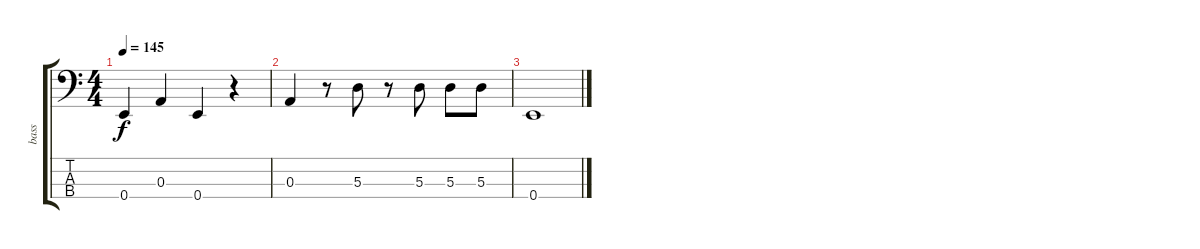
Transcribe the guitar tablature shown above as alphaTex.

\track ("bass" "bass") {instrument electricbasspick}
\staff {score tabs}
\tuning (G2 D2 A1 E1) {hide}
\ts (4 4)
\tempo 145
\clef f4
\ks c
0.4.4{dy f} 0.3.4 0.4.4 r.4 |
0.3.4 r.8 5.3.8 r.8 5.3.8 5.3.8 5.3.8 |
0.4.1
